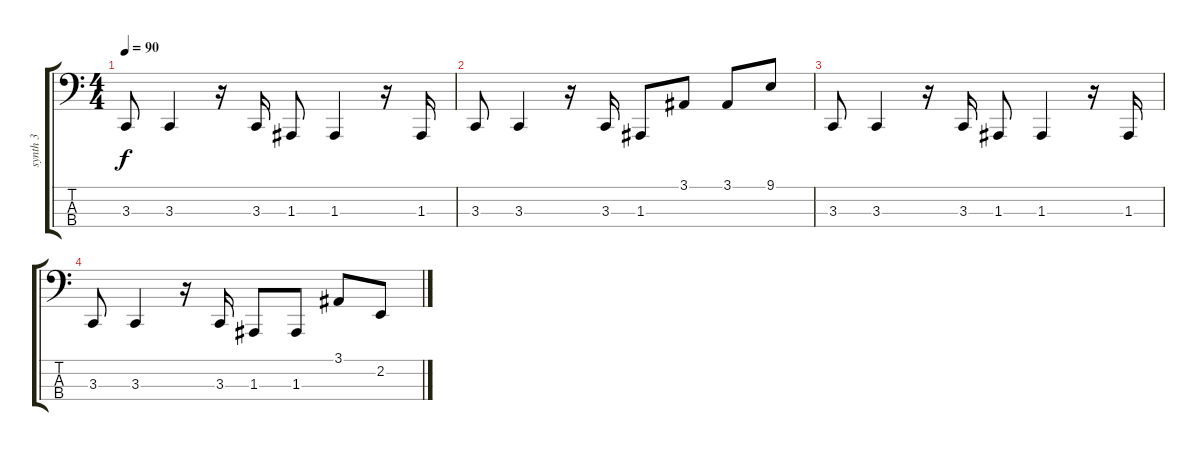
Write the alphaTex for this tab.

\track ("synth 3" "synth 3") {instrument synthbrass1}
\staff {score tabs}
\tuning (G2 D2 A1 E1) {hide}
\ts (4 4)
\tempo 90
\clef f4
\ks c
3.3.8{dy f} 3.3.4 r.16 3.3.16 1.3.8 1.3.4 r.16 1.3.16 |
3.3.8 3.3.4 r.16 3.3.16 1.3.8 3.1.8 3.1.8 9.1.8 |
3.3.8 3.3.4 r.16 3.3.16 1.3.8 1.3.4 r.16 1.3.16 |
3.3.8 3.3.4 r.16 3.3.16 1.3.8 1.3.8 3.1.8 2.2.8
